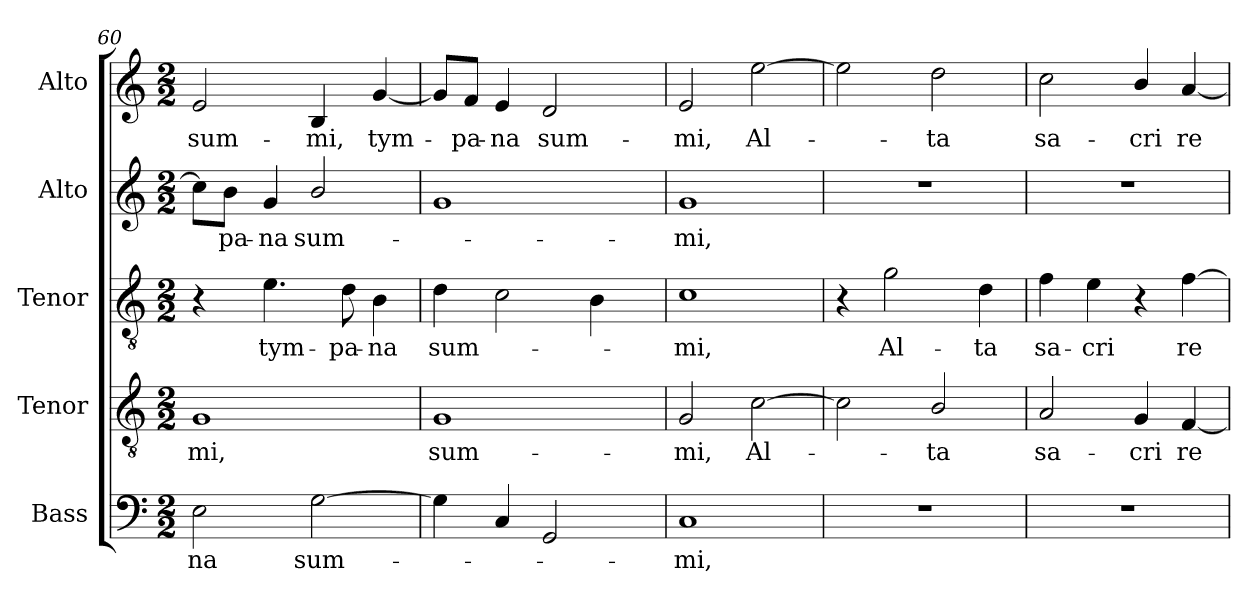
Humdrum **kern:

**kern	**text	**kern	**text	**kern	**text	**kern	**text	**kern	**text
*part5	*part5	*part4	*part4	*part3	*part3	*part2	*part2	*part1	*part1
*staff5	*staff5	*staff4	*staff4	*staff3	*staff3	*staff2	*staff2	*staff1	*staff1
*I"Bass	*	*I"Tenor	*	*I"Tenor	*	*I"Alto	*	*I"Alto	*
*I'B.	*	*	*	*I'T.	*	*I'A.	*	*I'A.	*
*clefF4	*	*clefGv2	*	*clefGv2	*	*clefG2	*	*clefG2	*
*	*	*ITrd7c12	*	*ITrd7c12	*	*	*	*	*
*k[]	*	*k[]	*	*k[]	*	*k[]	*	*k[]	*
*C:	*	*C:	*	*C:	*	*C:	*	*C:	*
*M2/2	*	*M2/2	*	*M2/2	*	*M2/2	*	*M2/2	*
=60	=60	=60	=60	=60	=60	=60	=60	=60	=60
!	!LO:LY:b:color=#000000	!	!	!	!	!	!	!	!
!	!	!	!LO:LY:b:color=#000000	!	!	!	!	!	!
!	!	!	!	!	!	!	!	!	!LO:LY:b:color=#000000
2Ei\	-na	1GGi	-mi,	4r	.	8cci\L]	.	2ei/	sum-
!	!	!	!	!	!	!	!LO:LY:b:color=#000000	!	!
.	.	.	.	.	.	8bi\J	-pa-	.	.
!	!	!	!	!	!LO:LY:b:color=#000000	!	!	!	!
!	!	!	!	!	!	!	!LO:LY:b:color=#000000	!	!
.	.	.	.	4.Ei\	tym-	4gi/	-na	.	.
!	!LO:LY:b:color=#000000	!	!	!	!	!	!	!	!
!	!	!	!	!	!	!	!LO:LY:b:color=#000000	!	!
!	!	!	!	!	!	!	!	!	!LO:LY:b:color=#000000
[2Gi\	sum-	.	.	.	.	2bi/	sum-	4Bi/	-mi,
!	!	!	!	!	!LO:LY:b:color=#000000	!	!	!	!
.	.	.	.	8Di\	-pa-	.	.	.	.
!	!	!	!	!	!LO:LY:b:color=#000000	!	!	!	!
!	!	!	!	!	!	!	!	!	!LO:LY:b:color=#000000
.	.	.	.	4BBi\	-na	.	.	[4gi/	tym-
=61	=61	=61	=61	=61	=61	=61	=61	=61	=61
!	!	!	!LO:LY:b:color=#000000	!	!	!	!	!	!
!	!	!	!	!	!LO:LY:b:color=#000000	!	!	!	!
4Gi\]	.	1GGi	sum-	4Di\	sum-	1gi	.	8gi/L]	.
!	!	!	!	!	!	!	!	!	!LO:LY:b:color=#000000
.	.	.	.	.	.	.	.	8fi/J	-pa-
!	!	!	!	!	!	!	!	!	!LO:LY:b:color=#000000
4Ci/	.	.	.	2Ci\	.	.	.	4ei/	-na
!	!	!	!	!	!	!	!	!	!LO:LY:b:color=#000000
2GGi/	.	.	.	.	.	.	.	2di/	sum-
.	.	.	.	4BBi\	.	.	.	.	.
=62	=62	=62	=62	=62	=62	=62	=62	=62	=62
!	!LO:LY:b:color=#000000	!	!	!	!	!	!	!	!
!	!	!	!LO:LY:b:color=#000000	!	!	!	!	!	!
!	!	!	!	!	!LO:LY:b:color=#000000	!	!	!	!
!	!	!	!	!	!	!	!LO:LY:b:color=#000000	!	!
!	!	!	!	!	!	!	!	!	!LO:LY:b:color=#000000
1Ci	-mi,	2GGi/	-mi,	1Ci	-mi,	1gi	-mi,	2ei/	-mi,
!	!	!	!LO:LY:b:color=#000000	!	!	!	!	!	!
!	!	!	!	!	!	!	!	!	!LO:LY:b:color=#000000
.	.	[2Ci\	Al-	.	.	.	.	[2eei\	Al-
!!LO:LB:g=z
=63	=63	=63	=63	=63	=63	=63	=63	=63	=63
1r	.	2Ci\]	.	4r	.	1r	.	2eei\]	.
!	!	!	!	!	!LO:LY:b:color=#000000	!	!	!	!
.	.	.	.	2Gi\	Al-	.	.	.	.
!	!	!	!LO:LY:b:color=#000000	!	!	!	!	!	!
!	!	!	!	!	!	!	!	!	!LO:LY:b:color=#000000
.	.	2BBi/	-ta	.	.	.	.	2ddi\	-ta
!	!	!	!	!	!LO:LY:b:color=#000000	!	!	!	!
.	.	.	.	4Di\	-ta	.	.	.	.
=64	=64	=64	=64	=64	=64	=64	=64	=64	=64
!	!	!	!LO:LY:b:color=#000000	!	!	!	!	!	!
!	!	!	!	!	!LO:LY:b:color=#000000	!	!	!	!
!	!	!	!	!	!	!	!	!	!LO:LY:b:color=#000000
1r	.	2AAi/	sa-	4Fi\	sa-	1r	.	2cci\	sa-
!	!	!	!	!	!LO:LY:b:color=#000000	!	!	!	!
.	.	.	.	4Ei\	-cri	.	.	.	.
!	!	!	!LO:LY:b:color=#000000	!	!	!	!	!	!
!	!	!	!	!	!	!	!	!	!LO:LY:b:color=#000000
.	.	4GGi/	-cri	4r	.	.	.	4bi/	-cri
!	!	!	!LO:LY:b:color=#000000	!	!	!	!	!	!
!	!	!	!	!	!LO:LY:b:color=#000000	!	!	!	!
!	!	!	!	!	!	!	!	!	!LO:LY:b:color=#000000
.	.	[4FFi/	re-	[4Fi\	re-	.	.	[4ai/	re-
=	=	=	=	=	=	=	=	=	=
*-	*-	*-	*-	*-	*-	*-	*-	*-	*-
